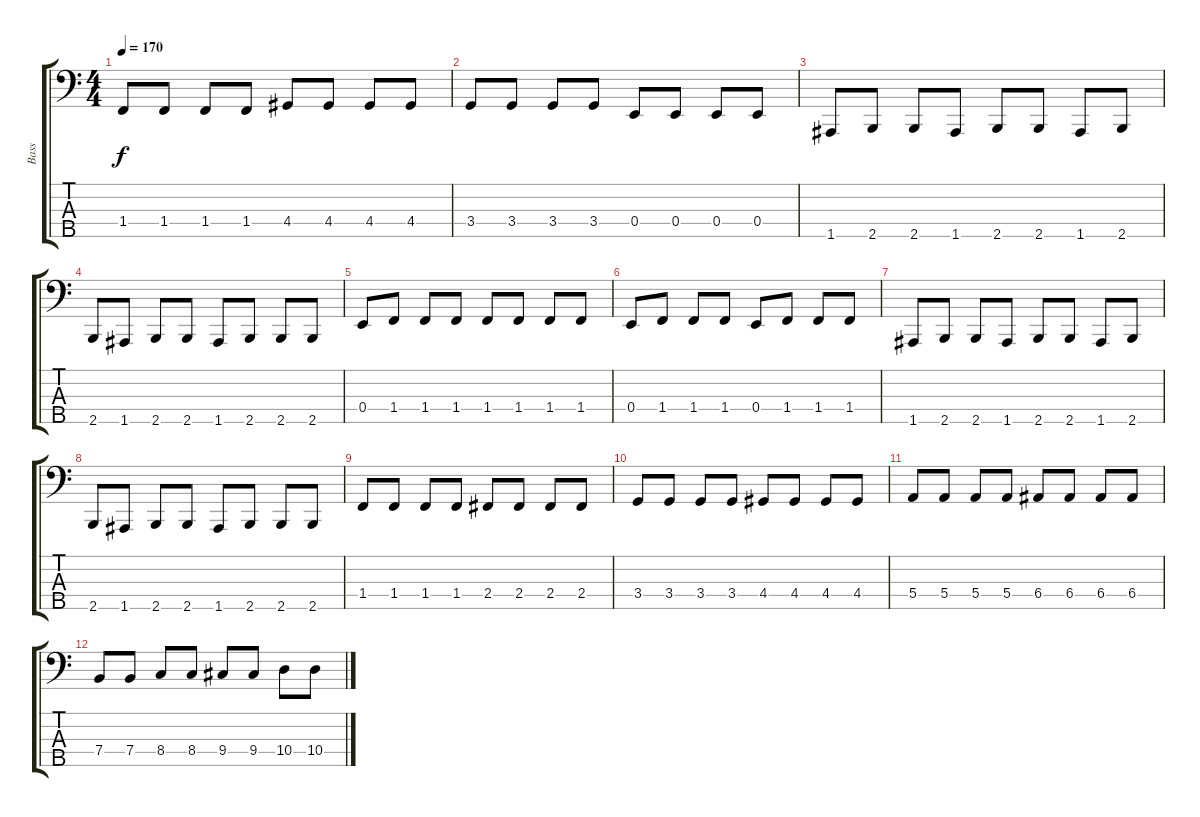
\track ("Bass" "Bass") {instrument electricbasspick}
\staff {score tabs}
\tuning (G2 D2 A1 E1 A0) {hide}
\ts (4 4)
\tempo 170
\clef f4
\ks c
1.4.8{dy f} 1.4.8 1.4.8 1.4.8 4.4.8 4.4.8 4.4.8 4.4.8 |
3.4.8 3.4.8 3.4.8 3.4.8 0.4.8 0.4.8 0.4.8 0.4.8 |
1.5.8 2.5.8 2.5.8 1.5.8 2.5.8 2.5.8 1.5.8 2.5.8 |
2.5.8 1.5.8 2.5.8 2.5.8 1.5.8 2.5.8 2.5.8 2.5.8 |
0.4.8 1.4.8 1.4.8 1.4.8 1.4.8 1.4.8 1.4.8 1.4.8 |
0.4.8 1.4.8 1.4.8 1.4.8 0.4.8 1.4.8 1.4.8 1.4.8 |
1.5.8 2.5.8 2.5.8 1.5.8 2.5.8 2.5.8 1.5.8 2.5.8 |
2.5.8 1.5.8 2.5.8 2.5.8 1.5.8 2.5.8 2.5.8 2.5.8 |
1.4.8 1.4.8 1.4.8 1.4.8 2.4.8 2.4.8 2.4.8 2.4.8 |
3.4.8 3.4.8 3.4.8 3.4.8 4.4.8 4.4.8 4.4.8 4.4.8 |
5.4.8 5.4.8 5.4.8 5.4.8 6.4.8 6.4.8 6.4.8 6.4.8 |
7.4.8 7.4.8 8.4.8 8.4.8 9.4.8 9.4.8 10.4.8 10.4.8
